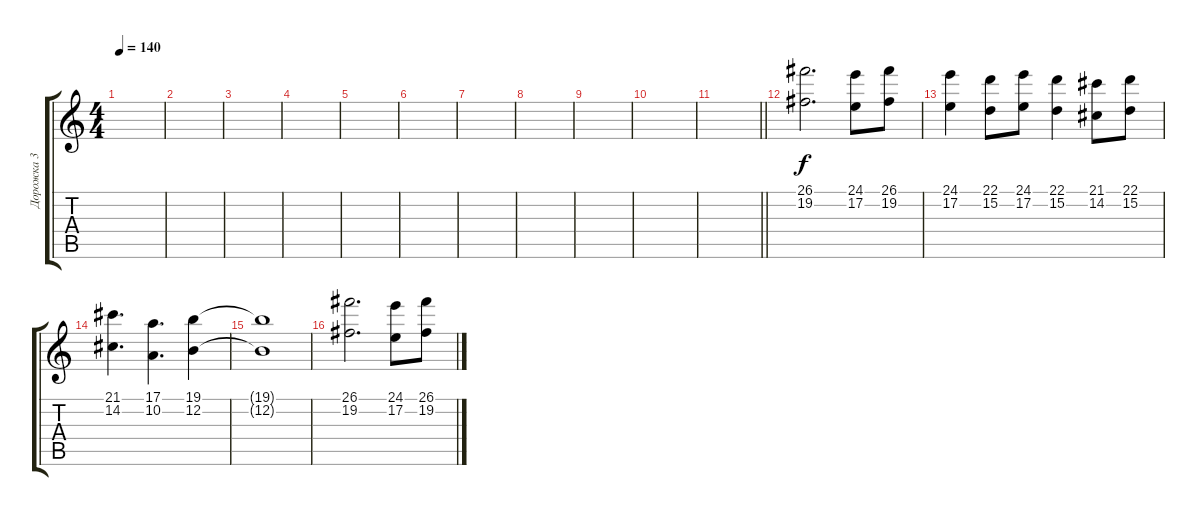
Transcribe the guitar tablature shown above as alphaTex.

\track ("Дорожка 3" "Дорожка 3") {instrument lead1square}
\staff {score tabs}
\tuning (E4 B3 G3 D3 A2 E2) {hide}
\ts (4 4)
\tempo 140
\clef g2
\ks c
|
|
|
|
|
|
|
|
|
|
\barLineRight lightlight
|
(26.1 19.2).2{d} (24.1 17.2).8 (26.1 19.2).8 |
(24.1 17.2).4 (22.1 15.2).8 (24.1 17.2).8 (22.1 15.2).4 (21.1 14.2).8 (22.1 15.2).8 |
(21.1 14.2).4{d} (17.1 10.2).4{d} (19.1 12.2).4 |
(19.1{t} 12.2{t}).1 |
(26.1 19.2).2{d} (24.1 17.2).8 (26.1 19.2).8
